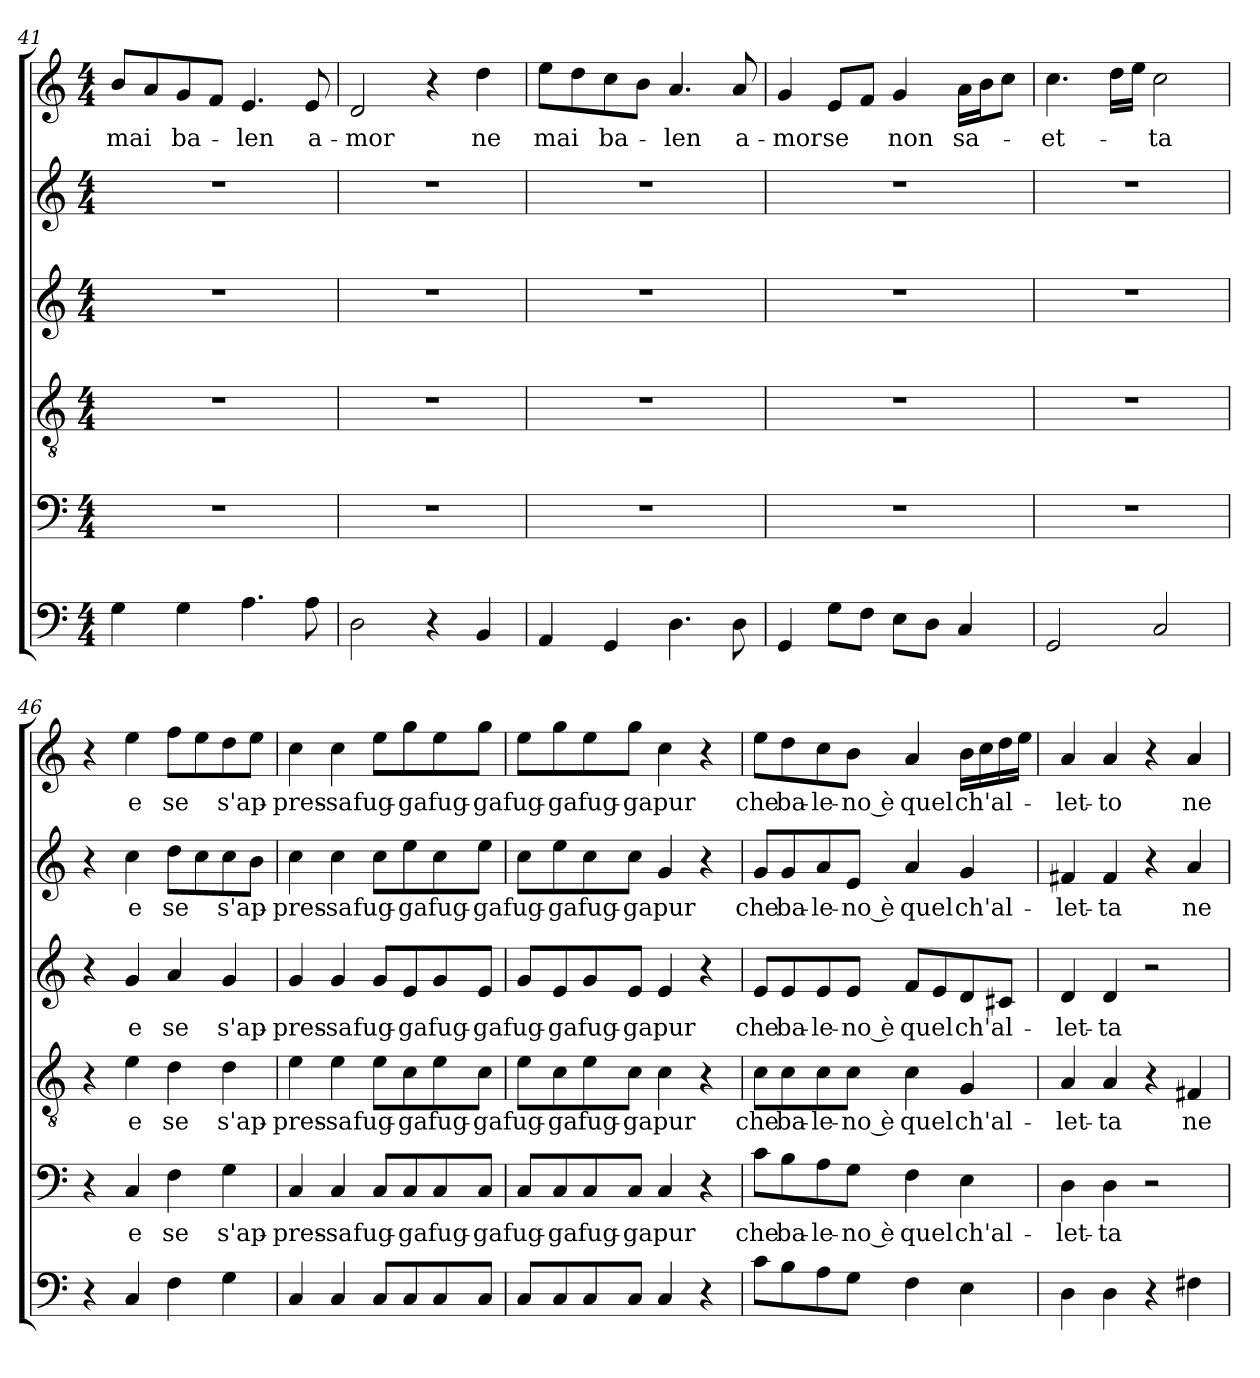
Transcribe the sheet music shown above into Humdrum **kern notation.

**kern	**kern	**text	**kern	**text	**kern	**text	**kern	**text	**kern	**text
*part6	*part5	*part5	*part4	*part4	*part3	*part3	*part2	*part2	*part1	*part1
*staff6	*staff5	*staff5	*staff4	*staff4	*staff3	*staff3	*staff2	*staff2	*staff1	*staff1
!!LO:PB:g=z
*clefF4	*clefF4	*	*clefGv2	*	*clefG2	*	*clefG2	*	*clefG2	*
*k[]	*k[]	*	*k[]	*	*k[]	*	*k[]	*	*k[]	*
*C:	*C:	*	*C:	*	*C:	*	*C:	*	*C:	*
*M4/4	*M4/4	*	*M4/4	*	*M4/4	*	*M4/4	*	*M4/4	*
=41	=41	=41	=41	=41	=41	=41	=41	=41	=41	=41
!	!	!	!	!	!	!	!	!	!	!LO:LY:b
4G\	1r	.	1r	.	1r	.	1r	.	8b/L	mai
.	.	.	.	.	.	.	.	.	8a/	.
!	!	!	!	!	!	!	!	!	!	!LO:LY:b
4G\	.	.	.	.	.	.	.	.	8g/	ba-
.	.	.	.	.	.	.	.	.	8f/J	.
!	!	!	!	!	!	!	!	!	!	!LO:LY:b
4.A\	.	.	.	.	.	.	.	.	4.e/	-len
!	!	!	!	!	!	!	!	!	!	!LO:LY:b
8A\	.	.	.	.	.	.	.	.	8e/	a-
=42	=42	=42	=42	=42	=42	=42	=42	=42	=42	=42
!	!	!	!	!	!	!	!	!	!	!LO:LY:b
2D\	1r	.	1r	.	1r	.	1r	.	2d/	-mor
4r	.	.	.	.	.	.	.	.	4r	.
!	!	!	!	!	!	!	!	!	!	!LO:LY:b
4BB/	.	.	.	.	.	.	.	.	4dd\	ne
=43	=43	=43	=43	=43	=43	=43	=43	=43	=43	=43
!	!	!	!	!	!	!	!	!	!	!LO:LY:b
4AA/	1r	.	1r	.	1r	.	1r	.	8ee\L	mai
.	.	.	.	.	.	.	.	.	8dd\	.
!	!	!	!	!	!	!	!	!	!	!LO:LY:b
4GG/	.	.	.	.	.	.	.	.	8cc\	ba-
.	.	.	.	.	.	.	.	.	8b\J	.
!	!	!	!	!	!	!	!	!	!	!LO:LY:b
4.D\	.	.	.	.	.	.	.	.	4.a/	-len
!	!	!	!	!	!	!	!	!	!	!LO:LY:b
8D\	.	.	.	.	.	.	.	.	8a/	a-
=44	=44	=44	=44	=44	=44	=44	=44	=44	=44	=44
!	!	!	!	!	!	!	!	!	!	!LO:LY:b
4GG/	1r	.	1r	.	1r	.	1r	.	4g/	-mor
!	!	!	!	!	!	!	!	!	!	!LO:LY:b
8G\L	.	.	.	.	.	.	.	.	8e/L	se
8F\J	.	.	.	.	.	.	.	.	8f/J	.
!	!	!	!	!	!	!	!	!	!	!LO:LY:b
8E\L	.	.	.	.	.	.	.	.	4g/	non
8D\J	.	.	.	.	.	.	.	.	.	.
!	!	!	!	!	!	!	!	!	!	!LO:LY:b
4C/	.	.	.	.	.	.	.	.	16a\LL	sa-
.	.	.	.	.	.	.	.	.	16b\J	.
.	.	.	.	.	.	.	.	.	8cc\J	.
!!LO:LB:g=z
=45	=45	=45	=45	=45	=45	=45	=45	=45	=45	=45
!	!	!	!	!	!	!	!	!	!	!LO:LY:b
2GG/	1r	.	1r	.	1r	.	1r	.	4.cc\	-et-
.	.	.	.	.	.	.	.	.	16dd\LL	.
.	.	.	.	.	.	.	.	.	16ee\JJ	.
!	!	!	!	!	!	!	!	!	!	!LO:LY:b
2C/	.	.	.	.	.	.	.	.	2cc\	-ta
=46	=46	=46	=46	=46	=46	=46	=46	=46	=46	=46
4r	4r	.	4r	.	4r	.	4r	.	4r	.
!	!	!LO:LY:b	!	!LO:LY:b	!	!LO:LY:b	!	!LO:LY:b	!	!LO:LY:b
4C/	4C/	e	4e\	e	4g/	e	4cc\	e	4ee\	e
!	!	!LO:LY:b	!	!LO:LY:b	!	!LO:LY:b	!	!LO:LY:b	!	!LO:LY:b
4F\	4F\	se	4d\	se	4a/	se	8dd\L	se	8ff\L	se
.	.	.	.	.	.	.	8cc\	.	8ee\	.
!	!	!LO:LY:b	!	!LO:LY:b	!	!LO:LY:b	!	!LO:LY:b	!	!LO:LY:b
4G\	4G\	s'ap-	4d\	s'ap-	4g/	s'ap-	8cc\	s'ap-	8dd\	s'ap-
.	.	.	.	.	.	.	8b\J	.	8ee\J	.
=47	=47	=47	=47	=47	=47	=47	=47	=47	=47	=47
!	!	!LO:LY:b	!	!LO:LY:b	!	!LO:LY:b	!	!LO:LY:b	!	!LO:LY:b
4C/	4C/	-pres-	4e\	-pres-	4g/	-pres-	4cc\	-pres-	4cc\	-pres-
!	!	!LO:LY:b	!	!LO:LY:b	!	!LO:LY:b	!	!LO:LY:b	!	!LO:LY:b
4C/	4C/	-sa	4e\	-sa	4g/	-sa	4cc\	-sa	4cc\	-sa
!	!	!LO:LY:b	!	!LO:LY:b	!	!LO:LY:b	!	!LO:LY:b	!	!LO:LY:b
8C/L	8C/L	fug-	8e\L	fug-	8g/L	fug-	8cc\L	fug-	8ee\L	fug-
!	!	!LO:LY:b	!	!LO:LY:b	!	!LO:LY:b	!	!LO:LY:b	!	!LO:LY:b
8C/	8C/	-ga	8c\	-ga	8e/	-ga	8ee\	-ga	8gg\	-ga
!	!	!LO:LY:b	!	!LO:LY:b	!	!LO:LY:b	!	!LO:LY:b	!	!LO:LY:b
8C/	8C/	fug-	8e\	fug-	8g/	fug-	8cc\	fug-	8ee\	fug-
!	!	!LO:LY:b	!	!LO:LY:b	!	!LO:LY:b	!	!LO:LY:b	!	!LO:LY:b
8C/J	8C/J	-ga	8c\J	-ga	8e/J	-ga	8ee\J	-ga	8gg\J	-ga
=48	=48	=48	=48	=48	=48	=48	=48	=48	=48	=48
!	!	!LO:LY:b	!	!LO:LY:b	!	!LO:LY:b	!	!LO:LY:b	!	!LO:LY:b
8C/L	8C/L	fug-	8e\L	fug-	8g/L	fug-	8cc\L	fug-	8ee\L	fug-
!	!	!LO:LY:b	!	!LO:LY:b	!	!LO:LY:b	!	!LO:LY:b	!	!LO:LY:b
8C/	8C/	-ga	8c\	-ga	8e/	-ga	8ee\	-ga	8gg\	-ga
!	!	!LO:LY:b	!	!LO:LY:b	!	!LO:LY:b	!	!LO:LY:b	!	!LO:LY:b
8C/	8C/	fug-	8e\	fug-	8g/	fug-	8cc\	fug-	8ee\	fug-
!	!	!LO:LY:b	!	!LO:LY:b	!	!LO:LY:b	!	!LO:LY:b	!	!LO:LY:b
8C/J	8C/J	-ga	8c\J	-ga	8e/J	-ga	8cc\J	-ga	8gg\J	-ga
!	!	!LO:LY:b	!	!LO:LY:b	!	!LO:LY:b	!	!LO:LY:b	!	!LO:LY:b
4C/	4C/	pur	4c\	pur	4e/	pur	4g/	pur	4cc\	pur
4r	4r	.	4r	.	4r	.	4r	.	4r	.
!!LO:PB:g=z
=49	=49	=49	=49	=49	=49	=49	=49	=49	=49	=49
!	!	!LO:LY:b	!	!LO:LY:b	!	!LO:LY:b	!	!LO:LY:b	!	!LO:LY:b
8c\L	8c\L	che	8c\L	che	8e/L	che	8g/L	che	8ee\L	che
!	!	!LO:LY:b	!	!LO:LY:b	!	!LO:LY:b	!	!LO:LY:b	!	!LO:LY:b
8B\	8B\	ba-	8c\	ba-	8e/	ba-	8g/	ba-	8dd\	ba-
!	!	!LO:LY:b	!	!LO:LY:b	!	!LO:LY:b	!	!LO:LY:b	!	!LO:LY:b
8A\	8A\	-le-	8c\	-le-	8e/	-le-	8a/	-le-	8cc\	-le-
!	!	!LO:LY:b	!	!LO:LY:b	!	!LO:LY:b	!	!LO:LY:b	!	!LO:LY:b
8G\J	8G\J	-no è	8c\J	-no è	8e/J	-no è	8e/J	-no è	8b\J	-no è
!	!	!LO:LY:b	!	!LO:LY:b	!	!LO:LY:b	!	!LO:LY:b	!	!LO:LY:b
4F\	4F\	quel	4c\	quel	8f/L	quel	4a/	quel	4a/	quel
.	.	.	.	.	8e/	.	.	.	.	.
!	!	!LO:LY:b	!	!LO:LY:b	!	!LO:LY:b	!	!LO:LY:b	!	!LO:LY:b
4E\	4E\	ch'al-	4G/	ch'al-	8d/	ch'al-	4g/	ch'al-	16b\LL	ch'al-
.	.	.	.	.	.	.	.	.	16cc\	.
.	.	.	.	.	8c#X/J	.	.	.	16dd\	.
.	.	.	.	.	.	.	.	.	16ee\JJ	.
=50	=50	=50	=50	=50	=50	=50	=50	=50	=50	=50
!	!	!LO:LY:b	!	!LO:LY:b	!	!LO:LY:b	!	!LO:LY:b	!	!LO:LY:b
4D\	4D\	-let-	4A/	-let-	4d/	-let-	4f#X/	-let-	4a/	-let-
!	!	!LO:LY:b	!	!LO:LY:b	!	!LO:LY:b	!	!LO:LY:b	!	!LO:LY:b
4D\	4D\	-ta	4A/	-ta	4d/	-ta	4f#/	-ta	4a/	-to
4r	2r	.	4r	.	2r	.	4r	.	4r	.
!	!	!	!	!LO:LY:b	!	!	!	!LO:LY:b	!	!LO:LY:b
4F#X\	.	.	4F#X/	ne	.	.	4a/	ne	4a/	ne
=	=	=	=	=	=	=	=	=	=	=
*-	*-	*-	*-	*-	*-	*-	*-	*-	*-	*-
